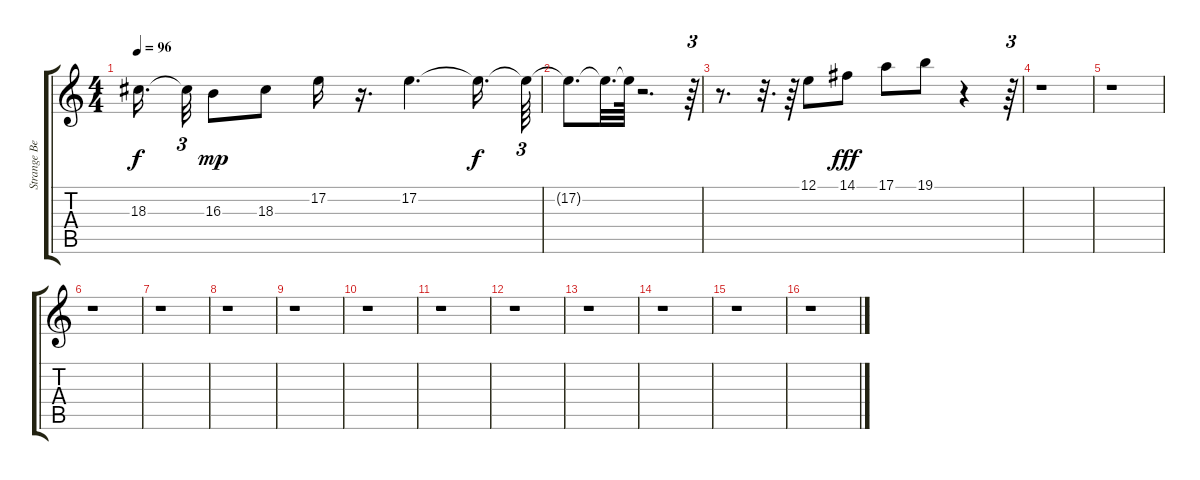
\track ("Strange Bells" "Strange Be") {instrument vibraphone}
\staff {score tabs}
\tuning (E4 B3 G3 D3 A2 E2) {hide}
\ts (4 4)
\tempo 96
\clef g2
\ks c
18.3{t}.16{d dy f beam splitsecondary} 18.3{t}.32{tu (3 2)} 16.3.8{dy mp} 18.3.8 17.2.16 r.16{d} 17.2.4{d} 17.2{t}.16{d dy f} 17.2{t}.64{tu (3 2)} |
17.2{t}.8{d} 17.2{t}.32{d} 17.2{t}.64 r.2{d} r.64{tu (3 2)} |
r.8{d} r.32{d} r.64 12.1.8 14.1.8{dy fff} 17.1.8 19.1.8 r.4 r.64{tu (3 2)} |
r.1 |
r.1 |
r.1 |
r.1 |
r.1 |
r.1 |
r.1 |
r.1 |
r.1 |
r.1 |
r.1 |
r.1 |
r.1
